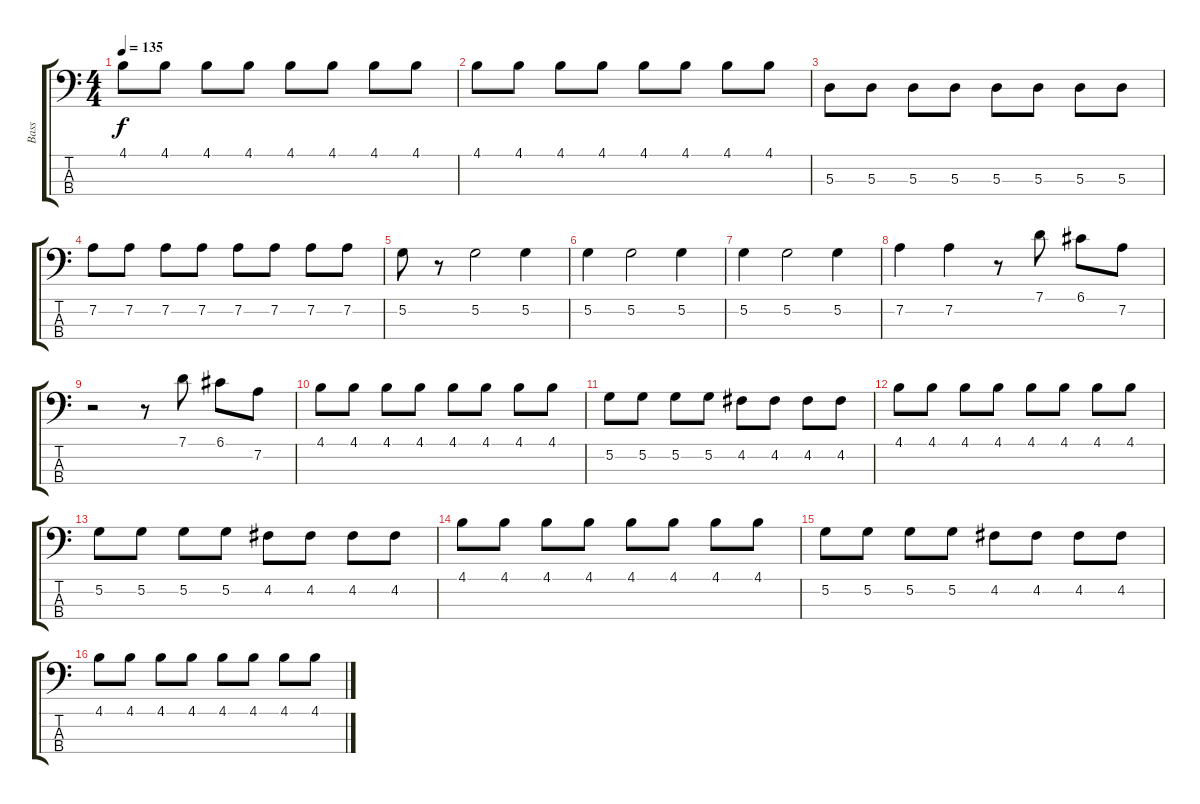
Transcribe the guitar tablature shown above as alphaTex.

\track ("Bass" "Bass") {instrument electricbasspick}
\staff {score tabs}
\tuning (G2 D2 A1 E1) {hide}
\ts (4 4)
\tempo 135
\clef f4
\ks c
4.1.8{dy f} 4.1.8 4.1.8 4.1.8 4.1.8 4.1.8 4.1.8 4.1.8 |
4.1.8 4.1.8 4.1.8 4.1.8 4.1.8 4.1.8 4.1.8 4.1.8 |
5.3.8 5.3.8 5.3.8 5.3.8 5.3.8 5.3.8 5.3.8 5.3.8 |
7.2.8 7.2.8 7.2.8 7.2.8 7.2.8 7.2.8 7.2.8 7.2.8 |
5.2.8 r.8 5.2.2 5.2.4 |
5.2.4 5.2.2 5.2.4 |
5.2.4 5.2.2 5.2.4 |
7.2.4 7.2.4 r.8 7.1.8 6.1.8 7.2.8 |
r.2 r.8 7.1.8 6.1.8 7.2.8 |
4.1.8 4.1.8 4.1.8 4.1.8 4.1.8 4.1.8 4.1.8 4.1.8 |
5.2.8 5.2.8 5.2.8 5.2.8 4.2.8 4.2.8 4.2.8 4.2.8 |
4.1.8 4.1.8 4.1.8 4.1.8 4.1.8 4.1.8 4.1.8 4.1.8 |
5.2.8 5.2.8 5.2.8 5.2.8 4.2.8 4.2.8 4.2.8 4.2.8 |
4.1.8 4.1.8 4.1.8 4.1.8 4.1.8 4.1.8 4.1.8 4.1.8 |
5.2.8 5.2.8 5.2.8 5.2.8 4.2.8 4.2.8 4.2.8 4.2.8 |
4.1.8 4.1.8 4.1.8 4.1.8 4.1.8 4.1.8 4.1.8 4.1.8
